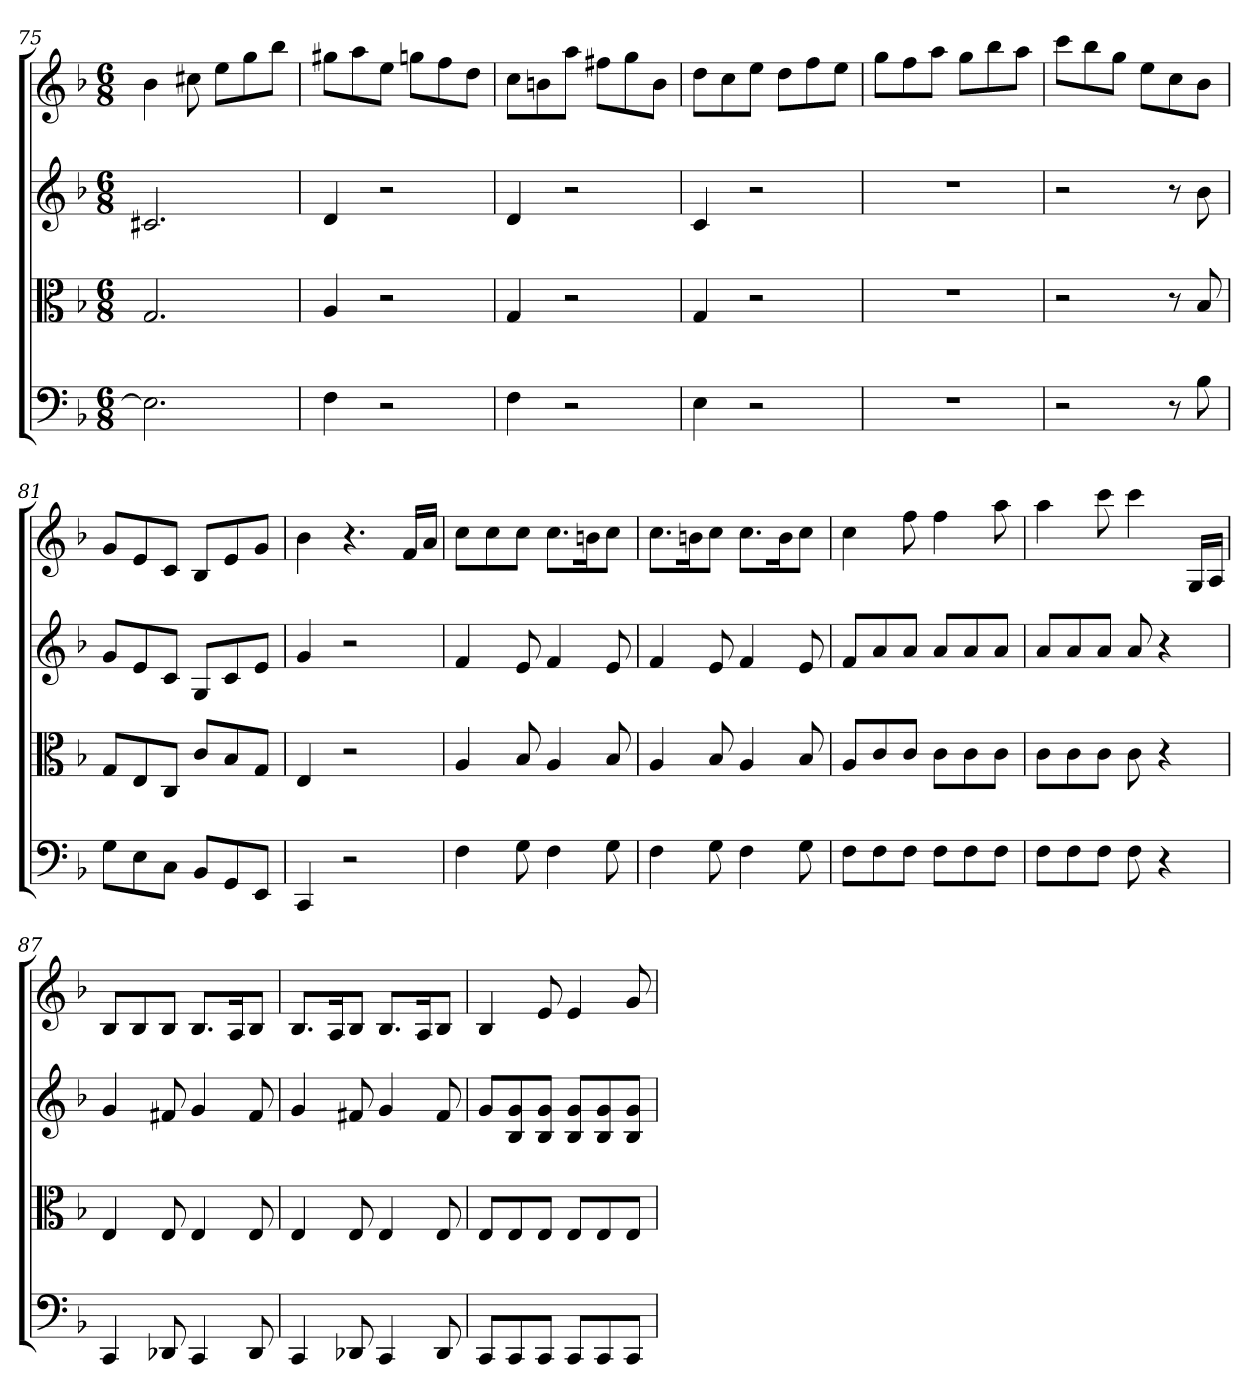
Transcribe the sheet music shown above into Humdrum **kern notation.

**kern	**kern	**kern	**kern
*part4	*part3	*part2	*part1
*staff4	*staff3	*staff2	*staff1
*clefF4	*clefC3	*	*
*k[b-]	*k[b-]	*k[b-]	*k[b-]
*F:	*F:	*F:	*F:
*M6/8	*M6/8	*M6/8	*M6/8
=75	=75	=75	=75
2.E]	2.G	2.c#X	4b-
.	.	.	8cc#X
.	.	.	8eeL
.	.	.	8gg
.	.	.	8bb-J
=76	=76	=76	=76
4F	4A	4d	8gg#XL
.	.	.	8aa
2r	2r	2r	8eeJ
.	.	.	8ggnL
.	.	.	8ff
.	.	.	8ddJ
=77	=77	=77	=77
4F	4G	4d	8ccL
.	.	.	8bn
2r	2r	2r	8aaJ
.	.	.	8ff#XL
.	.	.	8gg
.	.	.	8bJ
=78	=78	=78	=78
4E	4G	4c	8ddL
.	.	.	8cc
2r	2r	2r	8eeJ
.	.	.	8ddL
.	.	.	8ff
.	.	.	8eeJ
=79	=79	=79	=79
2.r	2.r	2.r	8ggL
.	.	.	8ff
.	.	.	8aaJ
.	.	.	8ggL
.	.	.	8bb-
.	.	.	8aaJ
=80	=80	=80	=80
2r	2r	2r	8cccL
.	.	.	8bb-
.	.	.	8ggJ
.	.	.	8eeL
8r	8r	8r	8cc
8B-	8B-	8b-	8b-J
=81	=81	=81	=81
8G\L	8G/L	8gL	8gL
8E\	8E/	8e	8e
8C\J	8C/J	8cJ	8cJ
8BB-/L	8c/L	8GL	8B-L
8GG/	8B-/	8c	8e
8EE/J	8G/J	8eJ	8gJ
=82	=82	=82	=82
4CC	4E	4g	4b-
2r	2r	2r	4.r
.	.	.	16fLL
.	.	.	16aJJ
=83	=83	=83	=83
4F	4A	4f	8ccL
.	.	.	8cc
8G	8B-	8e	8ccJ
4F	4A	4f	8.ccL
.	.	.	16bnK
8G	8B-	8e	8ccJ
=84	=84	=84	=84
4F	4A	4f	8.ccL
.	.	.	16bnK
8G	8B-	8e	8ccJ
4F	4A	4f	8.ccL
.	.	.	16bK
8G	8B-	8e	8ccJ
=85	=85	=85	=85
8F\L	8A/L	8fL	4cc
8F\	8c/	8a	.
8F\J	8c/J	8aJ	8ff
8F\L	8c\L	8aL	4ff
8F\	8c\	8a	.
8F\J	8c\J	8aJ	8aa
=86	=86	=86	=86
8F\L	8c\L	8aL	4aa
8F\	8c\	8a	.
8F\J	8c\J	8aJ	8ccc
8F	8c	8a	4ccc
4r	4r	4r	.
.	.	.	16GLL
.	.	.	16AJJ
=87	=87	=87	=87
4CC	4E	4g	8B-L
.	.	.	8B-
8DD-X	8E	8f#X	8B-J
4CC	4E	4g	8.B-L
.	.	.	16AK
8DD-	8E	8f#	8B-J
=88	=88	=88	=88
4CC	4E	4g	8.B-L
.	.	.	16AK
8DD-X	8E	8f#X	8B-J
4CC	4E	4g	8.B-L
.	.	.	16AK
8DD-	8E	8f#	8B-J
=89	=89	=89	=89
8CC/L	8E/L	8gL	4B-
8CC/	8E/	8B- 8g	.
8CC/J	8E/J	8B- 8gJ	8e
8CC/L	8E/L	8B- 8gL	4e
8CC/	8E/	8B- 8g	.
8CC/J	8E/J	8B- 8gJ	8g
=	=	=	=
*-	*-	*-	*-
